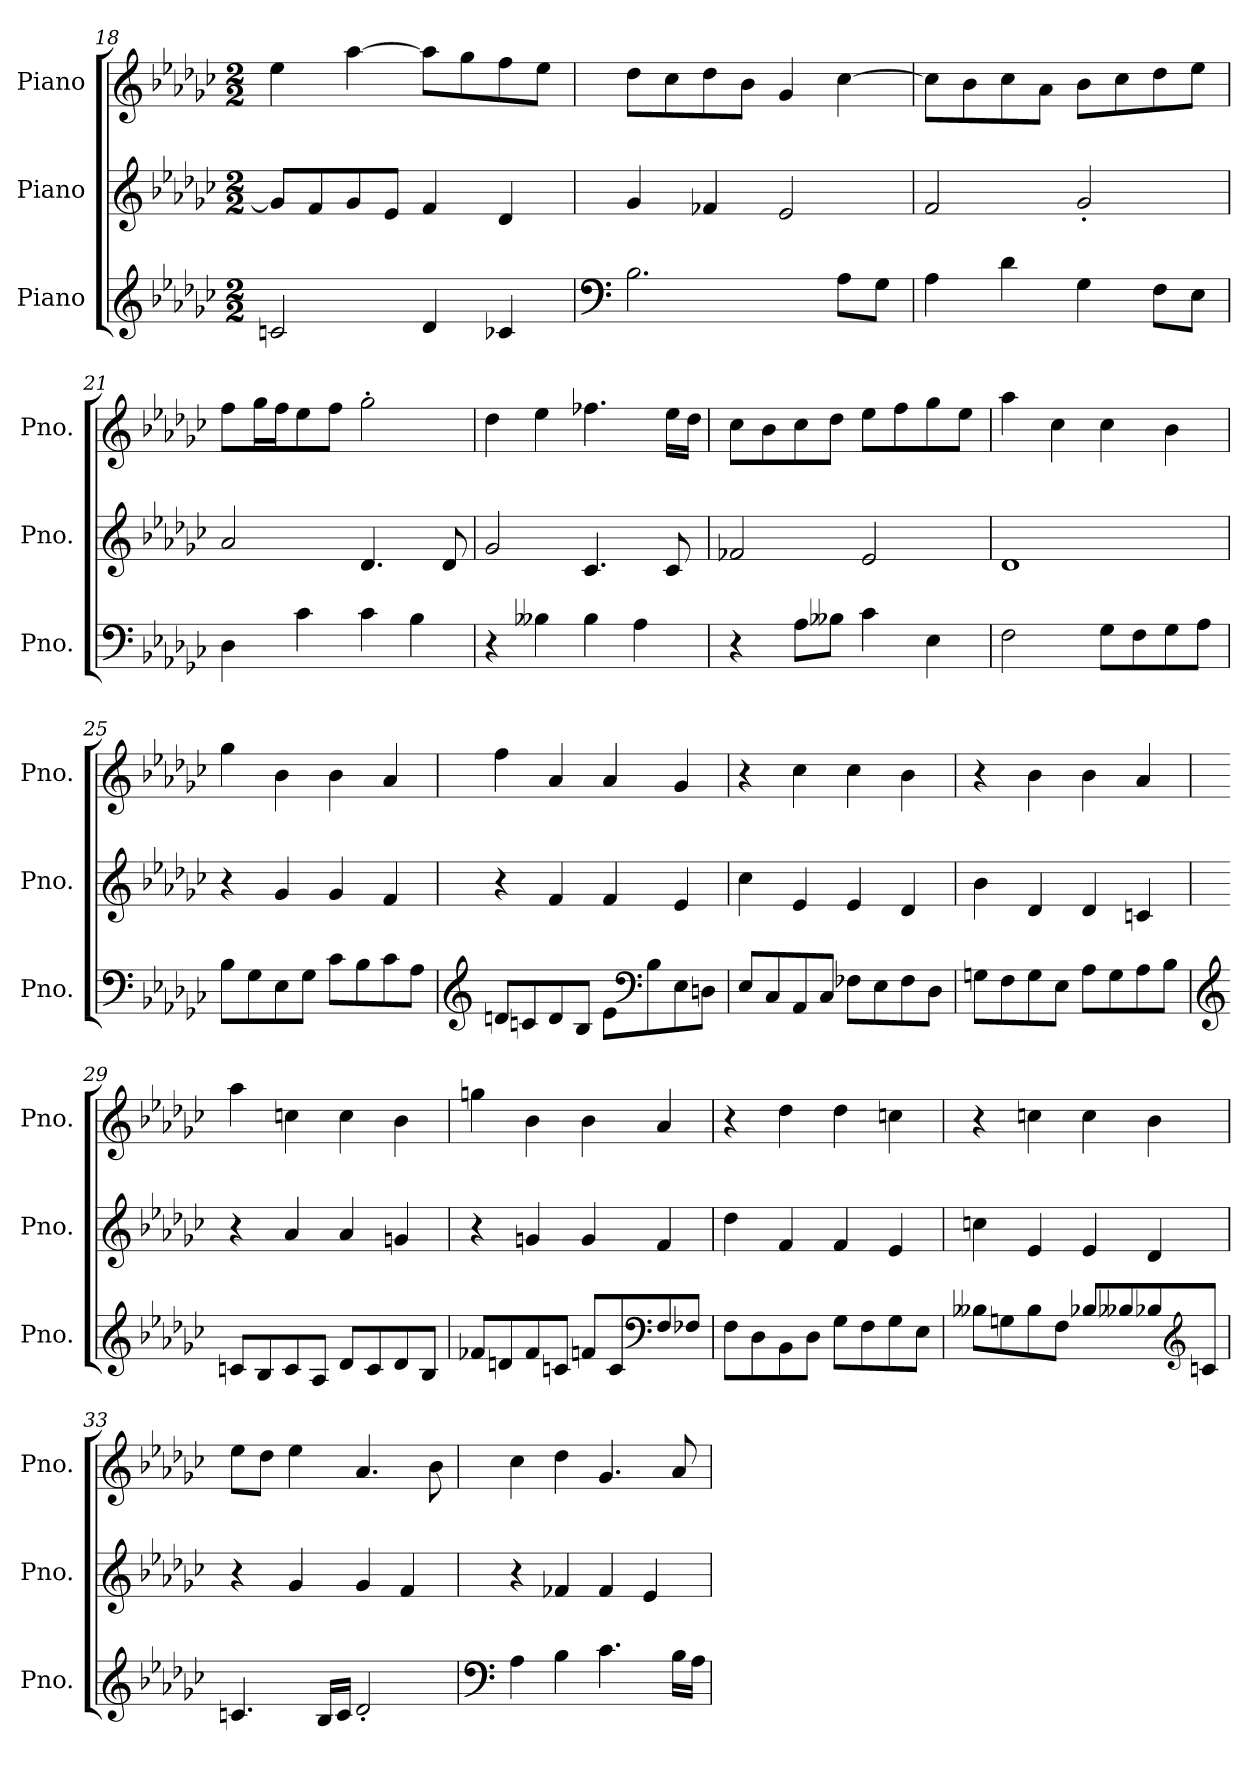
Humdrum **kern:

**kern	**kern	**kern
*part3	*part2	*part1
*staff3	*staff2	*staff1
*I"Piano	*I"Piano	*I"Piano
*I'Pno.	*I'Pno.	*I'Pno.
*clefG2	*clefG2	*clefG2
*k[b-e-a-d-g-c-]	*k[b-e-a-d-g-c-]	*k[b-e-a-d-g-c-]
*M2/2	*M2/2	*M2/2
=18	=18	=18
2cn/	8g-/L]	4ee-\
.	8f/	.
.	8g-/	[4aa-\
.	8e-/J	.
4d-/	4f/	8aa-\L]
.	.	8gg-\
4c-X/	4d-/	8ff\
.	.	8ee-\J
=19	=19	=19
*clefF4	*	*
2.B-\	4g-/	8dd-\L
.	.	8cc-\
.	4f-X/	8dd-\
.	.	8b-\J
.	2e-/	4g-/
8A-\L	.	[4cc-\
8G-\J	.	.
!!LO:PB:g=z
=20	=20	=20
4A-\	2f/	8cc-\L]
.	.	8b-\
4d-\	.	8cc-\
.	.	8a-\J
4G-\	2g-'/	8b-\L
.	.	8cc-\
8F\L	.	8dd-\
8E-\J	.	8ee-\J
=21	=21	=21
4D-\	2a-/	8ff\L
.	.	16gg-\L
.	.	16ff\J
4c-\	.	8ee-\
.	.	8ff\J
4c-\	4.d-/	2gg-'\
4B-\	.	.
.	8d-/	.
=22	=22	=22
4r	2g-/	4dd-\
4B--X\	.	4ee-\
4B--\	4.c-/	4.ff-X\
4A-\	.	.
.	8c-/	16ee-\LL
.	.	16dd-\JJ
=23	=23	=23
4r	2f-X/	8cc-\L
.	.	8b-\
8A-\L	.	8cc-\
8B--X\J	.	8dd-\J
4c-\	2e-/	8ee-\L
.	.	8ff\
4E-\	.	8gg-\
.	.	8ee-\J
=24	=24	=24
2F\	1d-	4aa-\
.	.	4cc-\
8G-\L	.	4cc-\
8F\	.	.
8G-\	.	4b-\
8A-\J	.	.
!!LO:LB:g=z
=25	=25	=25
8B-\L	4r	4gg-\
8G-\	.	.
8E-\	4g-/	4b-\
8G-\J	.	.
8c-\L	4g-/	4b-\
8B-\	.	.
8c-\	4f/	4a-/
8A-\J	.	.
=26	=26	=26
*clefG2	*	*
8dn/L	4r	4ff\
8cn/	.	.
8d/	4f/	4a-/
8B-/J	.	.
8e-\L	4f/	4a-/
*clefF4	*	*
8B-\	.	.
8E-\	4e-/	4g-/
8Dn\J	.	.
=27	=27	=27
8E-/L	4cc-\	4r
8C-/	.	.
8AA-/	4e-/	4cc-\
8C-/J	.	.
8F-X\L	4e-/	4cc-\
8E-\	.	.
8F-\	4d-/	4b-\
8D-\J	.	.
=28	=28	=28
8Gn\L	4b-\	4r
8F\	.	.
8G\	4d-/	4b-\
8E-\J	.	.
8A-\L	4d-/	4b-\
8G\	.	.
8A-\	4cn/	4a-/
8B-\J	.	.
!!LO:LB:g=z
=29	=29	=29
*clefG2	*	*
8cn/L	4r	4aa-\
8B-/	.	.
8c/	4a-/	4ccn\
8A-/J	.	.
8d-/L	4a-/	4cc\
8c/	.	.
8d-/	4gn/	4b-\
8B-/J	.	.
=30	=30	=30
8f-X/L	4r	4ggn\
8dn/	.	.
8f-/	4gn/	4b-\
8cn/J	.	.
8fn/L	4g/	4b-\
8c/	.	.
*clefF4	*	*
8F/	4f/	4a-/
8F-X/J	.	.
=31	=31	=31
8F\L	4dd-\	4r
8D-\	.	.
8BB-\	4f/	4dd-\
8D-\J	.	.
8G-\L	4f/	4dd-\
8F\	.	.
8G-\	4e-/	4ccn\
8E-\J	.	.
!!LO:LB:g=z
=32	=32	=32
8B--X\L	4ccn\	4r
8Gn\	.	.
8B--\	4e-/	4ccn\
8F\J	.	.
8B-X/L	4e-/	4cc\
8B--X/	.	.
8B-X/	4d-/	4b-\
*clefG2	*	*
8cn/J	.	.
=33	=33	=33
4.cn/	4r	8ee-\L
.	.	8dd-\J
.	4g-/	4ee-\
16B-/LL	.	.
16c/JJ	.	.
2d-'/	4g-/	4.a-/
.	4f/	.
.	.	8b-\
=34	=34	=34
*clefF4	*	*
4A-\	4r	4cc-\
4B-\	4f-X/	4dd-\
4.c-\	4f-/	4.g-/
.	4e-/	.
16B-\LL	.	8a-/
16A-\JJ	.	.
=	=	=
*-	*-	*-
